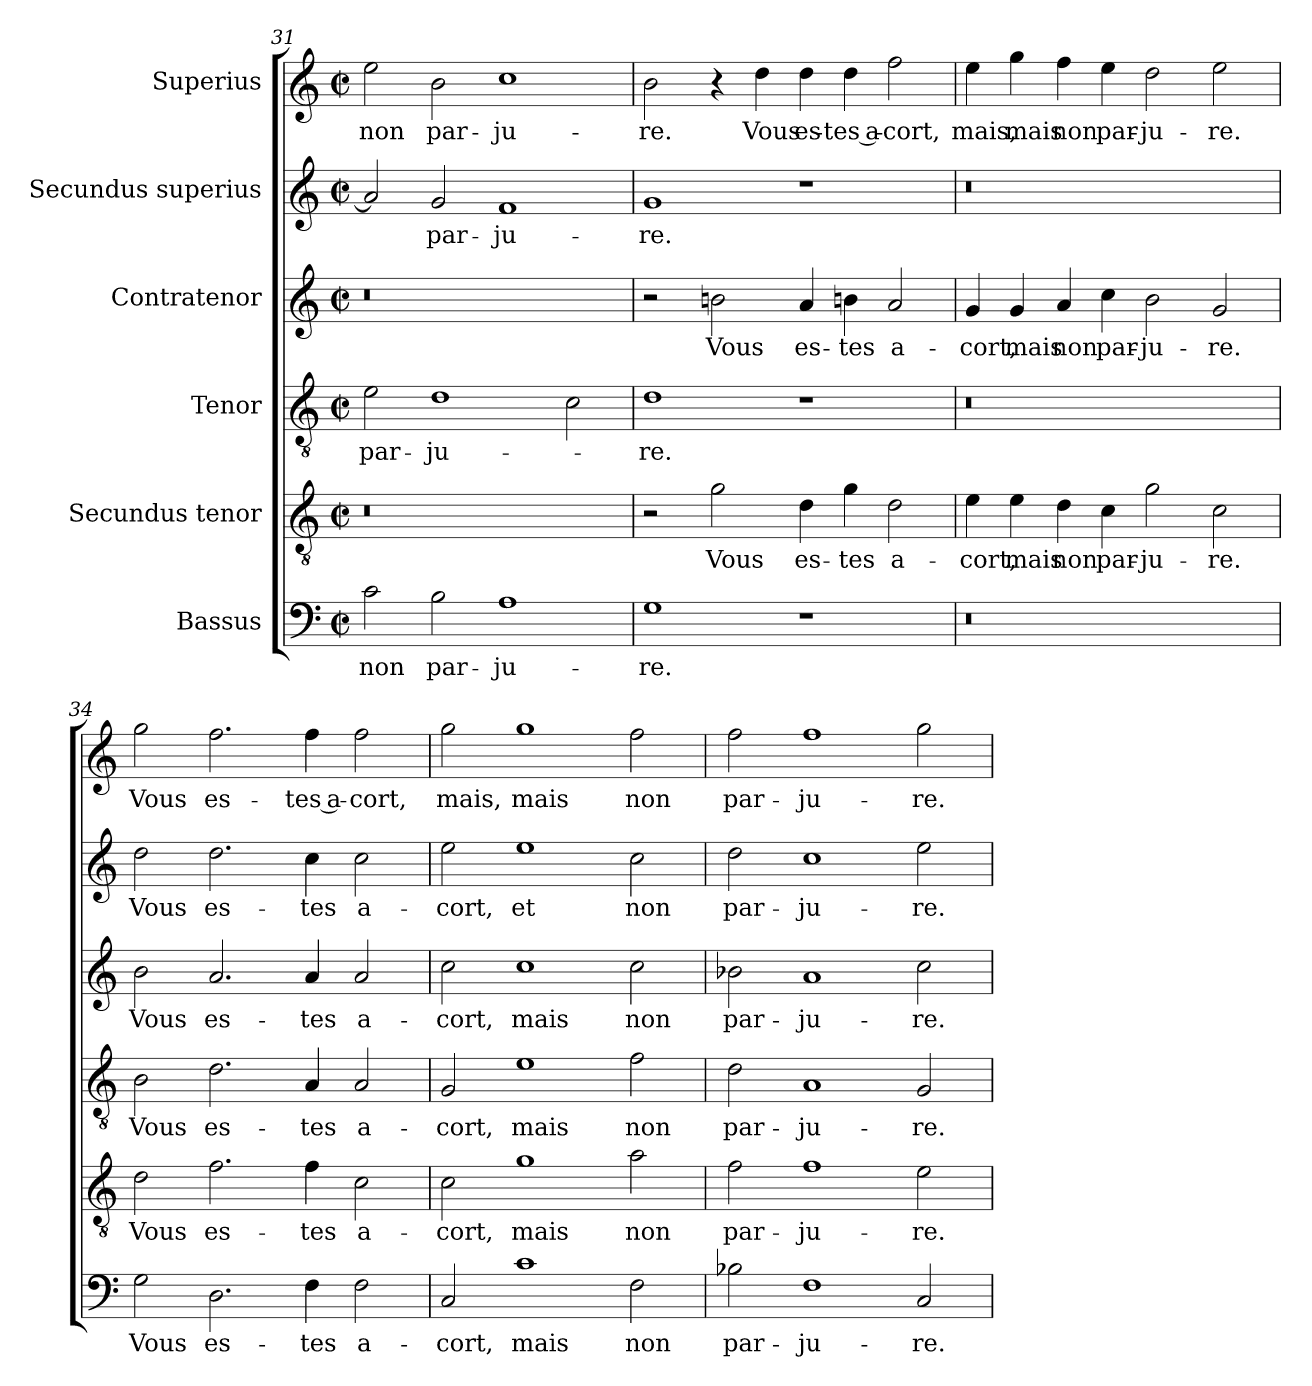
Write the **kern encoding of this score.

**kern	**text	**kern	**text	**kern	**text	**kern	**text	**kern	**text	**kern	**text
*part6	*part6	*part5	*part5	*part4	*part4	*part3	*part3	*part2	*part2	*part1	*part1
*staff6	*staff6	*staff5	*staff5	*staff4	*staff4	*staff3	*staff3	*staff2	*staff2	*staff1	*staff1
*I"Bassus	*	*I"Secundus tenor	*	*I"Tenor	*	*I"Contratenor	*	*I"Secundus superius	*	*I"Superius	*
*clefF4	*	*clefGv2	*	*clefGv2	*	*clefG2	*	*clefG2	*	*clefG2	*
*k[]	*	*k[]	*	*k[]	*	*k[]	*	*k[]	*	*k[]	*
*C:	*	*C:	*	*C:	*	*C:	*	*C:	*	*C:	*
*M2/2	*	*M2/2	*	*M2/2	*	*M2/2	*	*M2/2	*	*M2/2	*
*met(c|)	*	*met(c|)	*	*met(c|)	*	*met(c|)	*	*met(c|)	*	*met(c|)	*
=31	=31	=31	=31	=31	=31	=31	=31	=31	=31	=31	=31
!	!	!LO:N:vis=0	!	!	!	!LO:N:vis=0	!	!	!	!	!
2c\	non	1r	.	2e\	par-	1r	.	2a/]	.	2ee\	non
2B\	par-	.	.	1d\	-ju-	.	.	2g/	par-	2b\	par-
1A\	-ju-	1ryy	.	.	.	1ryy	.	1f/	-ju-	1cc\	-ju-
.	.	.	.	2c\	.	.	.	.	.	.	.
=32	=32	=32	=32	=32	=32	=32	=32	=32	=32	=32	=32
1G\	-re.	2r	.	1d\	-re.	2r	.	1g/	-re.	2b\	-re.
.	.	2g\	Vous	.	.	2bn\	Vous	.	.	4r	.
.	.	.	.	.	.	.	.	.	.	4dd\	Vous
1r	.	4d\	es-	1r	.	4a/	es-	1r	.	4dd\	es-
.	.	4g\	-tes	.	.	4bn\	-tes	.	.	4dd\	-tes a-
.	.	2d\	a-	.	.	2a/	a-	.	.	2ff\	-cort,
!!LO:LB:g=z
=33	=33	=33	=33	=33	=33	=33	=33	=33	=33	=33	=33
!LO:N:vis=0	!	!	!	!LO:N:vis=0	!	!	!	!LO:N:vis=0	!	!	!
1r	.	4e\	-cort,	1r	.	4g/	-cort,	1r	.	4ee\	mais,
.	.	4e\	mais	.	.	4g/	mais	.	.	4gg\	mais
.	.	4d\	non	.	.	4a/	non	.	.	4ff\	non
.	.	4c\	par-	.	.	4cc\	par-	.	.	4ee\	par-
1ryy	.	2g\	-ju-	1ryy	.	2b\	-ju-	1ryy	.	2dd\	-ju-
.	.	2c\	-re.	.	.	2g/	-re.	.	.	2ee\	-re.
=34	=34	=34	=34	=34	=34	=34	=34	=34	=34	=34	=34
2G\	Vous	2d\	Vous	2B\	Vous	2b\	Vous	2dd\	Vous	2gg\	Vous
2.D\	es-	2.f\	es-	2.d\	es-	2.a/	es-	2.dd\	es-	2.ff\	es-
4F\	-tes	4f\	-tes	4A/	-tes	4a/	-tes	4cc\	-tes	4ff\	-tes a-
2F\	a-	2c\	a-	2A/	a-	2a/	a-	2cc\	a-	2ff\	-cort,
=35	=35	=35	=35	=35	=35	=35	=35	=35	=35	=35	=35
2C/	-cort,	2c\	-cort,	2G/	-cort,	2cc\	-cort,	2ee\	-cort,	2gg\	mais,
1c\	mais	1g\	mais	1e\	mais	1cc\	mais	1ee\	et	1gg\	mais
2F\	non	2a\	non	2f\	non	2cc\	non	2cc\	non	2ff\	non
=36	=36	=36	=36	=36	=36	=36	=36	=36	=36	=36	=36
2B-X\	par-	2f\	par-	2d\	par-	2b-X\	par-	2dd\	par-	2ff\	par-
1F\	-ju-	1f\	-ju-	1A/	-ju-	1a/	-ju-	1cc\	-ju-	1ff\	-ju-
2C/	-re.	2e\	-re.	2G/	-re.	2cc\	-re.	2ee\	-re.	2gg\	-re.
=	=	=	=	=	=	=	=	=	=	=	=
*-	*-	*-	*-	*-	*-	*-	*-	*-	*-	*-	*-
